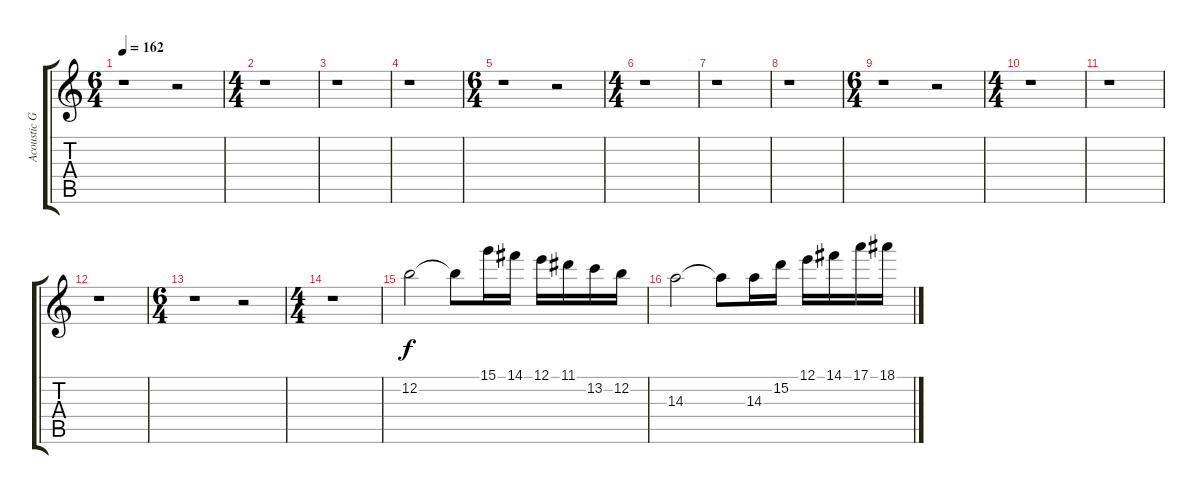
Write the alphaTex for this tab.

\track ("Acoustic Guitar I" "Acoustic G") {instrument acousticguitarsteel}
\staff {score tabs}
\tuning (E4 B3 G3 D3 A2 E2) {hide}
\ts (6 4)
\tempo 162
\clef g2
\ks c
r.1{dy f} r.2 |
\ts (4 4)
r.1 |
r.1 |
r.1 |
\ts (6 4)
r.1 r.2 |
\ts (4 4)
r.1 |
r.1 |
r.1 |
\ts (6 4)
r.1 r.2 |
\ts (4 4)
r.1 |
r.1 |
r.1 |
\ts (6 4)
r.1 r.2 |
\ts (4 4)
r.1 |
12.2.2{volume 15 instrument distortionguitar} 12.2{t}.8 15.1.16 14.1.16 12.1.16 11.1.16 13.2.16 12.2.16 |
14.3.2 14.3{t}.8 14.3.16 15.2.16 12.1.16 14.1.16 17.1.16 18.1.16
